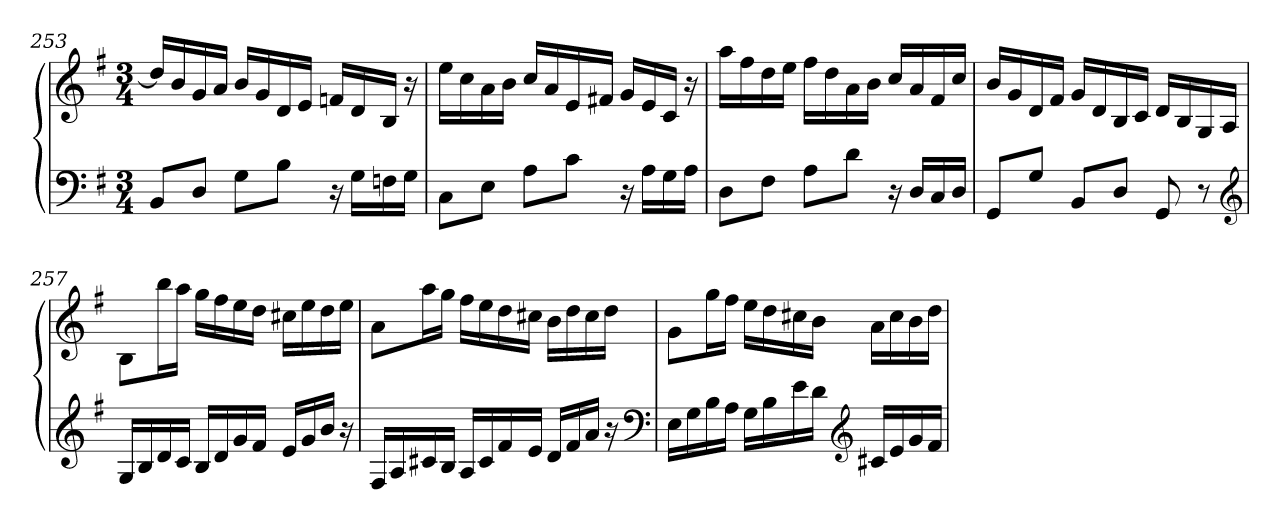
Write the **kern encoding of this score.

**kern	**kern
*part1	*part1
*staff2	*staff1
*clefF4	*clefG2
*k[f#]	*k[f#]
*G:	*G:
*M3/4	*M3/4
=253	=253
8BB/L	16dd/LL]
.	16b/
8D/J	16g/
.	16a/JJ
8G\L	16b/LL
.	16g/
8B\J	16d/
.	16e/JJ
16r	16fn/LL
16G\LL	16d/
16Fn\	16B/JJ
16G\JJ	16r
=254	=254
8C\L	16ee\LL
.	16cc\
8E\J	16a\
.	16b\JJ
8A\L	16cc/LL
.	16a/
8c\J	16e/
.	16f#X/JJ
16r	16g/LL
16A\LL	16e/
16G\	16c/JJ
16A\JJ	16r
!!LO:LB:g=z
=255	=255
8D\L	16aa\LL
.	16ff#\
8F#\J	16dd\
.	16ee\JJ
8A\L	16ff#\LL
.	16dd\
8d\J	16a\
.	16b\JJ
16r	16cc/LL
16D/LL	16a/
16C/	16f#/
16D/JJ	16cc/JJ
=256	=256
8GG/L	16b/LL
.	16g/
8G/J	16d/
.	16f#/JJ
8BB/L	16g/LL
.	16d/
8D/J	16B/
.	16c/JJ
8GG/	16d/LL
.	16B/
8r	16G/
.	16A/JJ
*clefG2	*
=257	=257
16G/LL	8B\L
16B/	.
16d/	16bb\L
16c/JJ	16aa\JJ
16B/LL	16gg\LL
16d/	16ff#\
16g/	16ee\
16f#/JJ	16dd\JJ
16e/LL	16cc#X\LL
16g/	16ee\
16b/JJ	16dd\
16r	16ee\JJ
!!LO:LB:g=z
=258	=258
16F#/LL	8a\L
16A/	.
16c#X/	16aa\L
16B/JJ	16gg\JJ
16A/LL	16ff#\LL
16c#/	16ee\
16f#/	16dd\
16e/JJ	16cc#X\JJ
16d/LL	16b\LL
16f#/	16dd\
16a/JJ	16cc#\
16r	16dd\JJ
*clefF4	*
=259	=259
16E\LL	8g\L
16G\	.
16B\	16gg\L
16A\JJ	16ff#\JJ
16G\LL	16ee\LL
16B\	16dd\
16e\	16cc#X\
16d\JJ	16b\JJ
*clefG2	*
16c#X/LL	16a\LL
16e/	16cc#\
16g/	16b\
16f#/JJ	16dd\JJ
=	=
*-	*-
